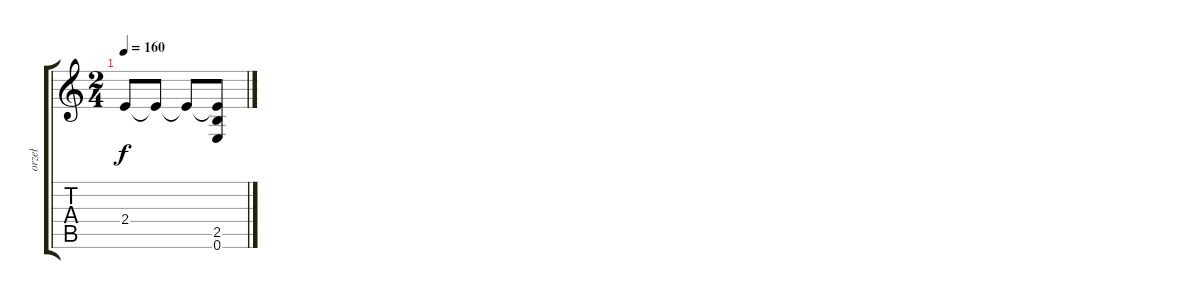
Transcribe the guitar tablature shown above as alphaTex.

\track ("orzeł" "orzeł") {instrument overdrivenguitar}
\staff {score tabs}
\tuning (E4 B3 G3 D3 A2 E2) {hide}
\ts (2 4)
\tempo 160
\clef g2
\ks c
2.4{t}.8{dy f} 2.4{t}.8 2.4{t}.8 (2.4{t} 2.5{t} 0.6{t}).8
